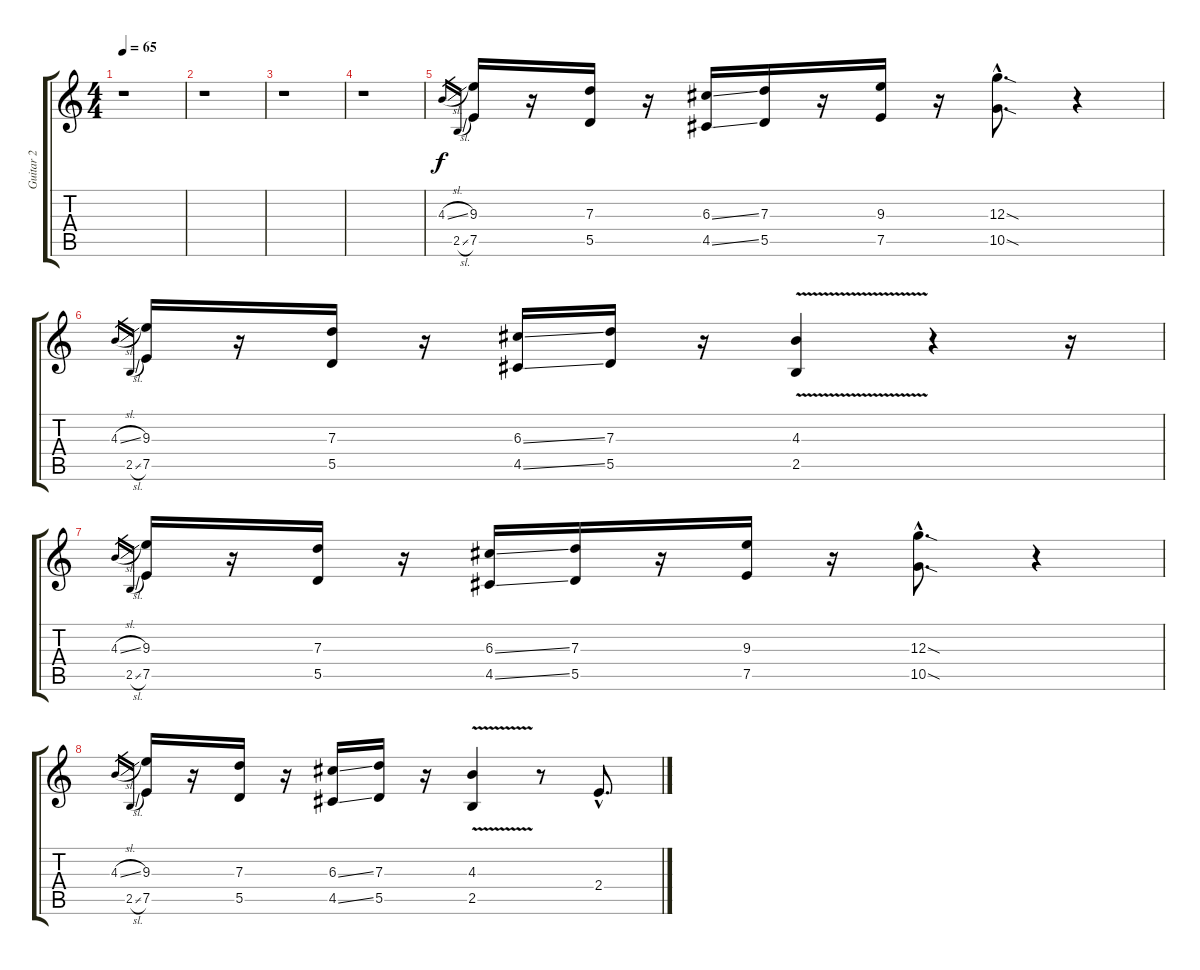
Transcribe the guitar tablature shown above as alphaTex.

\track ("Guitar 2" "Guitar 2") {instrument electricguitarjazz}
\staff {score tabs}
\tuning (E4 B3 G3 D3 A2 E2) {hide}
\ts (4 4)
\tempo 65
\clef g2
\ks c
r.1{dy f} |
r.1 |
r.1 |
r.1 |
4.3{sl}.16{gr} 2.5{sl}.16{gr} (9.3 7.5).16 r.16 (7.3 5.5).16 r.16 (6.3{ss} 4.5{ss}).16 (7.3 5.5).16 r.16 (9.3 7.5).16 r.16 (12.3{sod hac} 10.5{sod hac}).8{d} r.4 |
4.3{sl}.16{gr} 2.5{sl}.16{gr} (9.3 7.5).16 r.16 (7.3 5.5).16 r.16 (6.3{ss} 4.5{ss}).16 (7.3 5.5).16 r.16 (4.3{v} 2.5{v}).4 r.4 r.16 |
4.3{sl}.16{gr} 2.5{sl}.16{gr} (9.3 7.5).16 r.16 (7.3 5.5).16 r.16 (6.3{ss} 4.5{ss}).16 (7.3 5.5).16 r.16 (9.3 7.5).16 r.16 (12.3{sod hac} 10.5{sod hac}).8{d} r.4 |
4.3{sl}.16{gr} 2.5{sl}.16{gr} (9.3 7.5).16 r.16 (7.3 5.5).16 r.16 (6.3{ss} 4.5{ss}).16 (7.3 5.5).16 r.16 (4.3{v} 2.5{v}).4 r.8 2.4{sl hac}.8{d}
